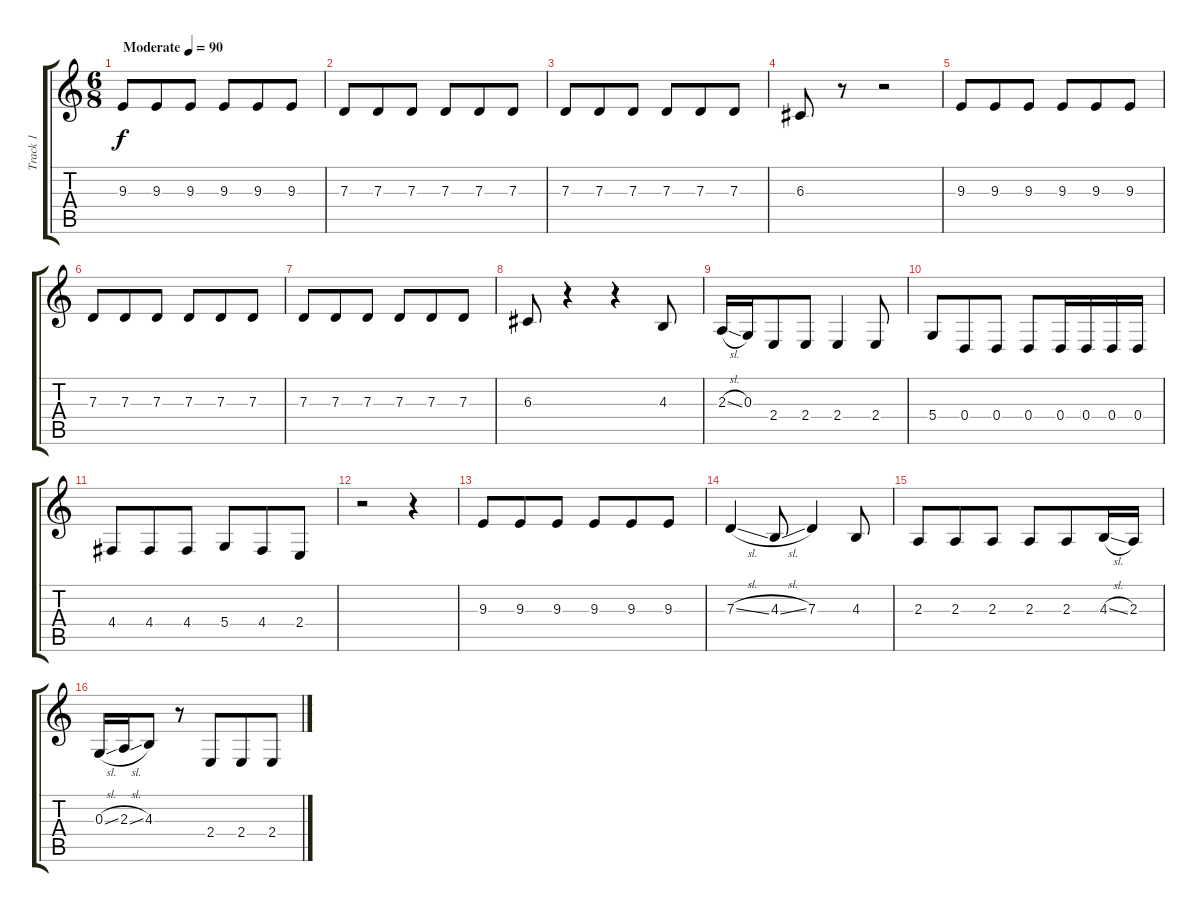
\track ("Track 1" "Track 1") {instrument tenorsax}
\staff {score tabs}
\tuning (E4 B3 G3 D3 A2 E2) {hide}
\ts (6 8)
\tempo (90 "Moderate")
\clef g2
\ks c
9.3.8{dy f instrument tenorsax} 9.3.8 9.3.8 9.3.8 9.3.8 9.3.8 |
7.3.8 7.3.8 7.3.8 7.3.8 7.3.8 7.3.8 |
7.3.8 7.3.8 7.3.8 7.3.8 7.3.8 7.3.8 |
6.3.8 r.8 r.2 |
9.3.8 9.3.8 9.3.8 9.3.8 9.3.8 9.3.8 |
7.3.8 7.3.8 7.3.8 7.3.8 7.3.8 7.3.8 |
7.3.8 7.3.8 7.3.8 7.3.8 7.3.8 7.3.8 |
6.3.8 r.4 r.4 4.3.8 |
2.3{sl}.16 0.3.16 2.4.8 2.4.8 2.4.4 2.4.8 |
5.4.8 0.4.8 0.4.8 0.4.8 0.4.16 0.4.16 0.4.16 0.4.16 |
4.4.8 4.4.8 4.4.8 5.4.8 4.4.8 2.4.8 |
r.2 r.4 |
9.3.8 9.3.8 9.3.8 9.3.8 9.3.8 9.3.8 |
7.3{sl}.4 4.3{sl}.8 7.3.4 4.3.8 |
2.3.8 2.3.8 2.3.8 2.3.8 2.3.8 4.3{sl}.16 2.3.16 |
0.3{sl}.16 2.3{sl}.16 4.3.8 r.8 2.4.8 2.4.8 2.4.8
